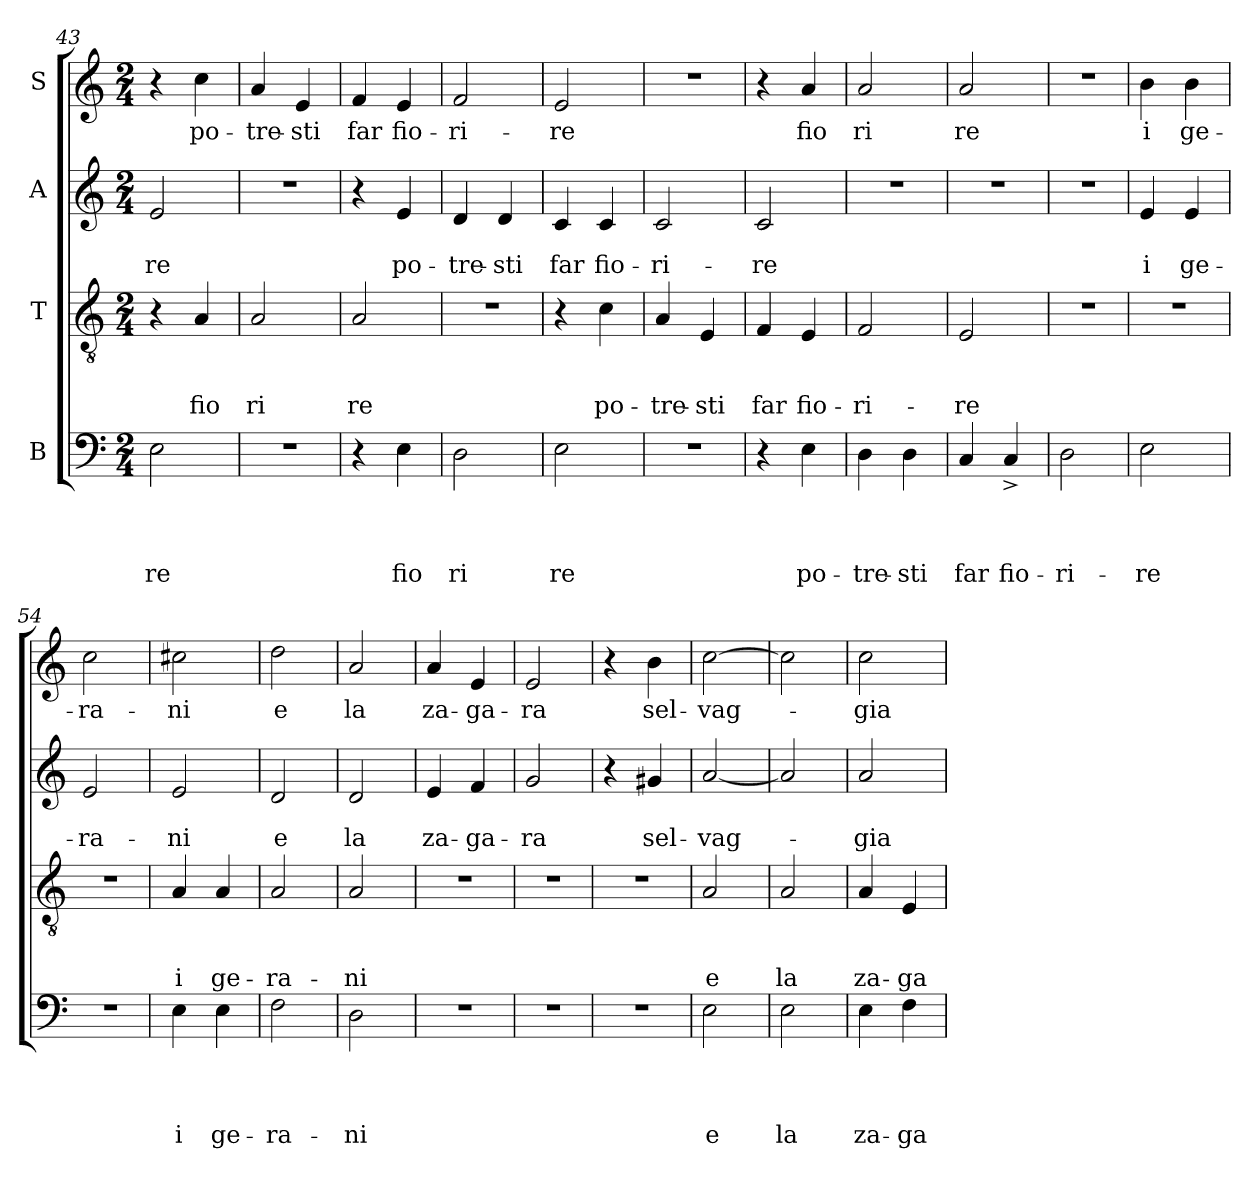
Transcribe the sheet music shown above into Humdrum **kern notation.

**kern	**text	**text	**text	**text	**kern	**text	**text	**text	**kern	**text	**text	**kern	**text
*part4	*part4	*part4	*part4	*part4	*part3	*part3	*part3	*part3	*part2	*part2	*part2	*part1	*part1
*staff4	*staff4	*staff4	*staff4	*staff4	*staff3	*staff3	*staff3	*staff3	*staff2	*staff2	*staff2	*staff1	*staff1
*I"B	*	*	*	*	*I"T	*	*	*	*I"A	*	*	*I"S	*
*clefF4	*	*	*	*	*clefGv2	*	*	*	*clefG2	*	*	*clefG2	*
*k[]	*	*	*	*	*k[]	*	*	*	*k[]	*	*	*k[]	*
*C:	*	*	*	*	*C:	*	*	*	*C:	*	*	*C:	*
*M2/4	*	*	*	*	*M2/4	*	*	*	*M2/4	*	*	*M2/4	*
=43	=43	=43	=43	=43	=43	=43	=43	=43	=43	=43	=43	=43	=43
!	!	!	!	!LO:LY:b	!	!	!	!	!	!	!LO:LY:b	!	!
2E\	.	.	.	-re	4r	.	.	.	2e/	.	-re	4r	.
!	!	!	!	!	!	!	!	!LO:LY:b	!	!	!	!	!LO:LY:b
.	.	.	.	.	4A/	.	.	fio	.	.	.	4cc\	po-
=44	=44	=44	=44	=44	=44	=44	=44	=44	=44	=44	=44	=44	=44
!LO:N:vis=1	!	!	!	!	!	!	!	!LO:LY:b	!LO:N:vis=1	!	!	!	!LO:LY:b
2r	.	.	.	.	2A/	.	.	ri	2r	.	.	4a/	-tre-
!	!	!	!	!	!	!	!	!	!	!	!	!	!LO:LY:b
.	.	.	.	.	.	.	.	.	.	.	.	4e/	-sti
=45	=45	=45	=45	=45	=45	=45	=45	=45	=45	=45	=45	=45	=45
!	!	!	!	!	!	!	!	!LO:LY:b	!	!	!	!	!LO:LY:b
4r	.	.	.	.	2A/	.	.	re	4r	.	.	4f/	far
!	!	!	!	!LO:LY:b	!	!	!	!	!	!	!LO:LY:b	!	!LO:LY:b
4E\	.	.	.	fio	.	.	.	.	4e/	.	po-	4e/	fio-
=46	=46	=46	=46	=46	=46	=46	=46	=46	=46	=46	=46	=46	=46
!	!	!	!	!LO:LY:b	!LO:N:vis=1	!	!	!	!	!	!LO:LY:b	!	!LO:LY:b
2D\	.	.	.	ri	2r	.	.	.	4d/	.	-tre-	2f/	-ri-
!	!	!	!	!	!	!	!	!	!	!	!LO:LY:b	!	!
.	.	.	.	.	.	.	.	.	4d/	.	-sti	.	.
=47	=47	=47	=47	=47	=47	=47	=47	=47	=47	=47	=47	=47	=47
!	!	!	!	!LO:LY:b	!	!	!	!	!	!	!LO:LY:b	!	!LO:LY:b
2E\	.	.	.	re	4r	.	.	.	4c/	.	far	2e/	-re
!	!	!	!	!	!	!	!	!LO:LY:b	!	!	!LO:LY:b	!	!
.	.	.	.	.	4c\	.	.	po-	4c/	.	fio-	.	.
!!LO:LB:g=z
=48	=48	=48	=48	=48	=48	=48	=48	=48	=48	=48	=48	=48	=48
!LO:N:vis=1	!	!	!	!	!	!	!	!LO:LY:b	!	!	!LO:LY:b	!LO:N:vis=1	!
2r	.	.	.	.	4A/	.	.	-tre-	2c/	.	-ri-	2r	.
!	!	!	!	!	!	!	!	!LO:LY:b	!	!	!	!	!
.	.	.	.	.	4E/	.	.	-sti	.	.	.	.	.
=49	=49	=49	=49	=49	=49	=49	=49	=49	=49	=49	=49	=49	=49
!	!	!	!	!	!	!	!	!LO:LY:b	!	!	!LO:LY:b	!	!
4r	.	.	.	.	4F/	.	.	far	2c/	.	-re	4r	.
!	!	!	!	!LO:LY:b	!	!	!	!LO:LY:b	!	!	!	!	!LO:LY:b
4E\	.	.	.	po-	4E/	.	.	fio-	.	.	.	4a/	fio
=50	=50	=50	=50	=50	=50	=50	=50	=50	=50	=50	=50	=50	=50
!	!	!	!	!LO:LY:b	!	!	!	!LO:LY:b	!LO:N:vis=1	!	!	!	!LO:LY:b
4D\	.	.	.	-tre-	2F/	.	.	-ri-	2r	.	.	2a/	ri
!	!	!	!	!LO:LY:b	!	!	!	!	!	!	!	!	!
4D\	.	.	.	-sti	.	.	.	.	.	.	.	.	.
=51	=51	=51	=51	=51	=51	=51	=51	=51	=51	=51	=51	=51	=51
!	!	!	!	!LO:LY:b	!	!	!	!LO:LY:b	!LO:N:vis=1	!	!	!	!LO:LY:b
4C/	.	.	.	far	2E/	.	.	-re	2r	.	.	2a/	re
!	!	!	!	!LO:LY:b	!	!	!	!	!	!	!	!	!
4C^</	.	.	.	fio-	.	.	.	.	.	.	.	.	.
=52	=52	=52	=52	=52	=52	=52	=52	=52	=52	=52	=52	=52	=52
!	!	!	!	!LO:LY:b	!LO:N:vis=1	!	!	!	!LO:N:vis=1	!	!	!LO:N:vis=1	!
2D\	.	.	.	-ri-	2r	.	.	.	2r	.	.	2r	.
=53	=53	=53	=53	=53	=53	=53	=53	=53	=53	=53	=53	=53	=53
!	!	!	!	!LO:LY:b	!LO:N:vis=1	!	!	!	!	!	!LO:LY:b	!	!LO:LY:b
2E\	.	.	.	-re	2r	.	.	.	4e/	.	i	4b\	i
!	!	!	!	!	!	!	!	!	!	!	!LO:LY:b	!	!LO:LY:b
.	.	.	.	.	.	.	.	.	4e/	.	ge-	4b\	ge-
=54	=54	=54	=54	=54	=54	=54	=54	=54	=54	=54	=54	=54	=54
!LO:N:vis=1	!	!	!	!	!LO:N:vis=1	!	!	!	!	!	!LO:LY:b	!	!LO:LY:b
2r	.	.	.	.	2r	.	.	.	2e/	.	-ra-	2cc\	-ra-
=55	=55	=55	=55	=55	=55	=55	=55	=55	=55	=55	=55	=55	=55
!	!	!	!	!LO:LY:b	!	!	!	!LO:LY:b	!	!	!LO:LY:b	!	!LO:LY:b
4E\	.	.	.	i	4A/	.	.	i	2e/	.	-ni	2cc#X\	-ni
!	!	!	!	!LO:LY:b	!	!	!	!LO:LY:b	!	!	!	!	!
4E\	.	.	.	ge-	4A/	.	.	ge-	.	.	.	.	.
=56	=56	=56	=56	=56	=56	=56	=56	=56	=56	=56	=56	=56	=56
!	!	!	!	!LO:LY:b	!	!	!	!LO:LY:b	!	!	!LO:LY:b	!	!LO:LY:b
2F\	.	.	.	-ra-	2A/	.	.	-ra-	2d/	.	e	2dd\	e
=57	=57	=57	=57	=57	=57	=57	=57	=57	=57	=57	=57	=57	=57
!	!	!	!	!LO:LY:b	!	!	!	!LO:LY:b	!	!	!LO:LY:b	!	!LO:LY:b
2D\	.	.	.	-ni	2A/	.	.	-ni	2d/	.	la	2a/	la
=58	=58	=58	=58	=58	=58	=58	=58	=58	=58	=58	=58	=58	=58
!LO:N:vis=1	!	!	!	!	!LO:N:vis=1	!	!	!	!	!	!LO:LY:b	!	!LO:LY:b
2r	.	.	.	.	2r	.	.	.	4e/	.	za-	4a/	za-
!	!	!	!	!	!	!	!	!	!	!	!LO:LY:b	!	!LO:LY:b
.	.	.	.	.	.	.	.	.	4f/	.	-ga-	4e/	-ga-
=59	=59	=59	=59	=59	=59	=59	=59	=59	=59	=59	=59	=59	=59
!LO:N:vis=1	!	!	!	!	!LO:N:vis=1	!	!	!	!	!	!LO:LY:b	!	!LO:LY:b
2r	.	.	.	.	2r	.	.	.	2g/	.	-ra	2e/	-ra
=60	=60	=60	=60	=60	=60	=60	=60	=60	=60	=60	=60	=60	=60
!LO:N:vis=1	!	!	!	!	!LO:N:vis=1	!	!	!	!	!	!	!	!
2r	.	.	.	.	2r	.	.	.	4r	.	.	4r	.
!	!	!	!	!	!	!	!	!	!	!	!LO:LY:b	!	!LO:LY:b
.	.	.	.	.	.	.	.	.	4g#X/	.	sel-	4b\	sel-
=61	=61	=61	=61	=61	=61	=61	=61	=61	=61	=61	=61	=61	=61
!	!	!	!	!LO:LY:b	!	!	!	!LO:LY:b	!	!	!LO:LY:b	!	!LO:LY:b
2E\	.	.	.	e	2A/	.	.	e	[<2a/	.	-vag-	[>2cc\	-vag-
=62	=62	=62	=62	=62	=62	=62	=62	=62	=62	=62	=62	=62	=62
!	!	!	!	!LO:LY:b	!	!	!	!LO:LY:b	!	!	!	!	!
2E\	.	.	.	la	2A/	.	.	la	2a/]	.	.	2cc\]	.
=63	=63	=63	=63	=63	=63	=63	=63	=63	=63	=63	=63	=63	=63
!	!	!	!	!LO:LY:b	!	!	!	!LO:LY:b	!	!	!LO:LY:b	!	!LO:LY:b
4E\	.	.	.	za-	4A/	.	.	za-	2a/	.	-gia	2cc\	-gia
!	!	!	!	!LO:LY:b	!	!	!	!LO:LY:b	!	!	!	!	!
4F\	.	.	.	-ga-	4E/	.	.	-ga-	.	.	.	.	.
=	=	=	=	=	=	=	=	=	=	=	=	=	=
*-	*-	*-	*-	*-	*-	*-	*-	*-	*-	*-	*-	*-	*-
